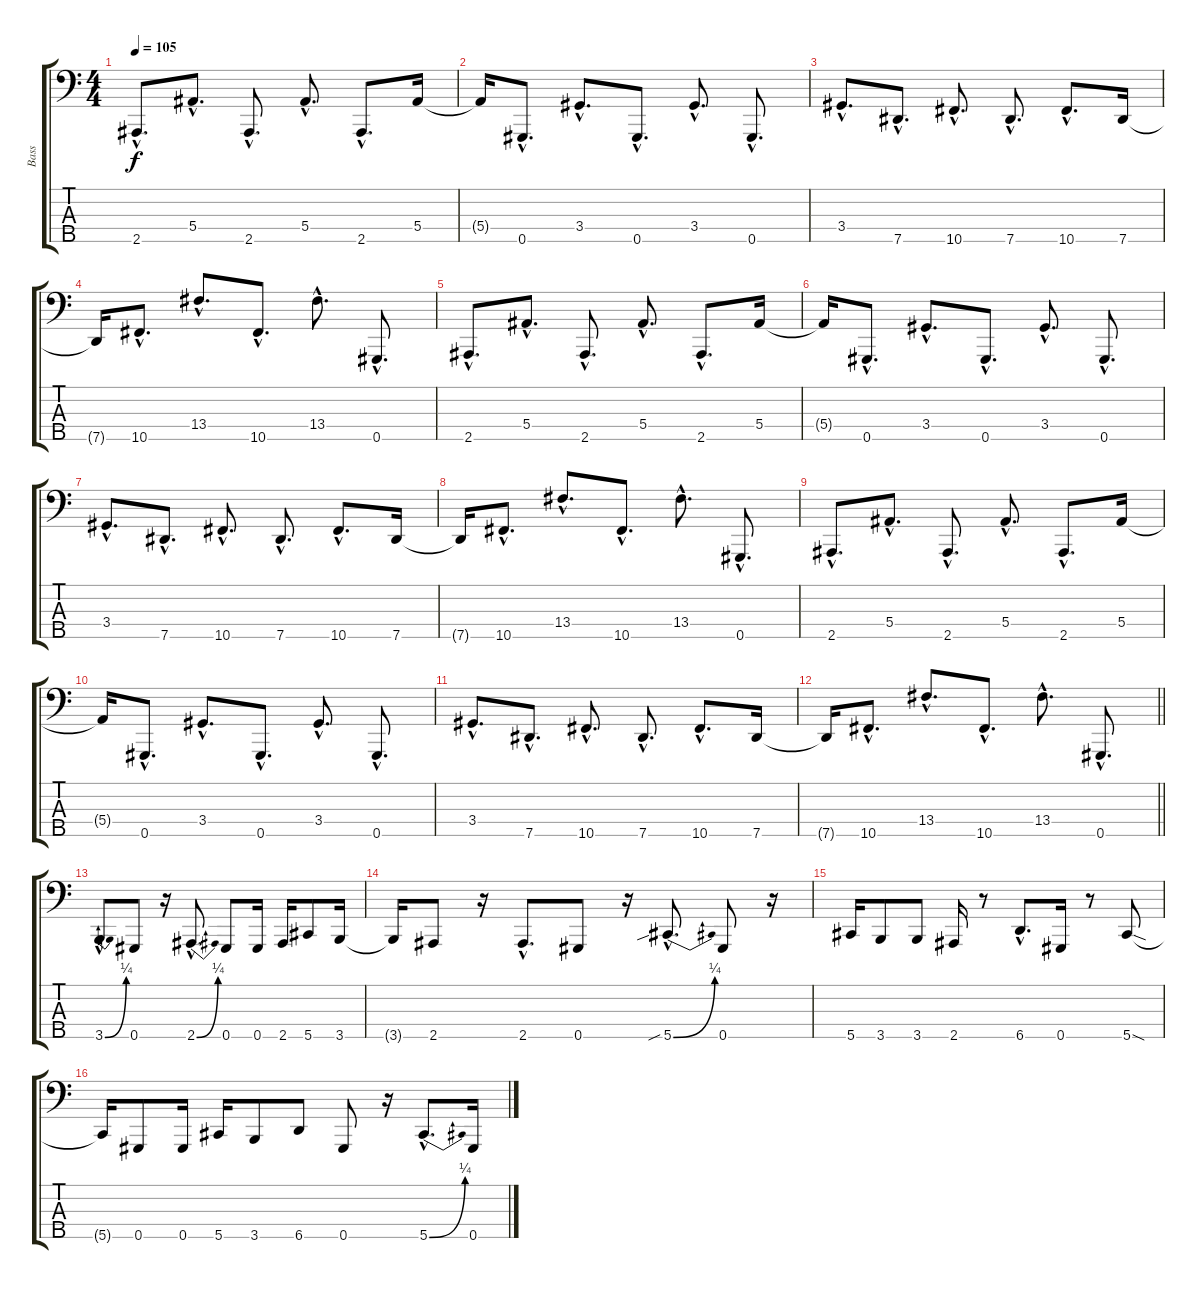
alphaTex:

\track ("Bass" "Bass") {instrument electricbasspick}
\staff {score tabs}
\tuning (F2 Eb2 Bb1 F1 Ab0) {hide}
\ts (4 4)
\tempo 105
\clef f4
\ks c
2.5{hac}.8{d dy f} 5.4{hac}.8{d} 2.5{hac}.8{d} 5.4{hac}.8{d} 2.5{hac}.8{d} 5.4.16 |
5.4{t}.16 0.5{hac}.8{d} 3.4{hac}.8{d} 0.5{hac}.8{d} 3.4{hac}.8{d} 0.5{hac}.8{d} |
3.4{hac}.8{d} 7.5{hac}.8{d} 10.5{hac}.8{d} 7.5{hac}.8{d} 10.5{hac}.8{d} 7.5.16 |
7.5{t}.16 10.5{hac}.8{d} 13.4{hac}.8{d} 10.5{hac}.8{d} 13.4{hac}.8{d} 0.5{hac}.8{d} |
2.5{hac}.8{d} 5.4{hac}.8{d} 2.5{hac}.8{d} 5.4{hac}.8{d} 2.5{hac}.8{d} 5.4.16 |
5.4{t}.16 0.5{hac}.8{d} 3.4{hac}.8{d} 0.5{hac}.8{d} 3.4{hac}.8{d} 0.5{hac}.8{d} |
3.4{hac}.8{d} 7.5{hac}.8{d} 10.5{hac}.8{d} 7.5{hac}.8{d} 10.5{hac}.8{d} 7.5.16 |
7.5{t}.16 10.5{hac}.8{d} 13.4{hac}.8{d} 10.5{hac}.8{d} 13.4{hac}.8{d} 0.5{hac}.8{d} |
2.5{hac}.8{d} 5.4{hac}.8{d} 2.5{hac}.8{d} 5.4{hac}.8{d} 2.5{hac}.8{d} 5.4.16 |
5.4{t}.16 0.5{hac}.8{d} 3.4{hac}.8{d} 0.5{hac}.8{d} 3.4{hac}.8{d} 0.5{hac}.8{d} |
3.4{hac}.8{d} 7.5{hac}.8{d} 10.5{hac}.8{d} 7.5{hac}.8{d} 10.5{hac}.8{d} 7.5.16 |
\barLineRight lightlight
7.5{t}.16 10.5{hac}.8{d} 13.4{hac}.8{d} 10.5{hac}.8{d} 13.4{hac}.8{d} 0.5{hac}.8{d} |
\section ("" "")
3.5{be (bend 0 0 60 1) hac}.8{d} 0.5.8 r.16 2.5{be (bend 0 0 60 1) hac}.8{d} 0.5.8 0.5.16 2.5.16 5.5.8 3.5.16 |
3.5{t}.16 2.5.8 r.16 2.5{hac}.8{d} 0.5.8 r.16 5.5{be (bend 0 0 60 1) sib hac}.8{d} 0.5.8 r.16 |
5.5.16 3.5.8 3.5.8 2.5.16 r.8 6.5{hac}.8{d} 0.5.16 r.8 5.5{sod}.8 |
5.5{t}.16 0.5.8 0.5.16 5.5.16 3.5.8 6.5.8 0.5.8 r.16 5.5{be (bend 0 0 60 1) hac}.8{d} 0.5.16
